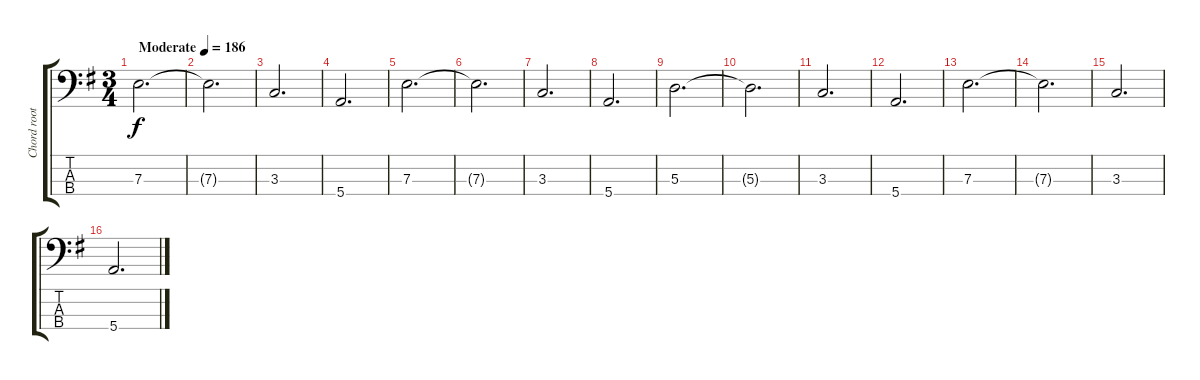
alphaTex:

\track ("Chord roots" "Chord root") {instrument electricbassfinger}
\staff {score tabs}
\tuning (G2 D2 A1 E1) {hide}
\ts (3 4)
\tempo (186 "Moderate")
\clef f4
\ks eminor
7.3.2{d dy f instrument electricbassfinger} |
7.3{t}.2{d} |
3.3.2{d} |
5.4.2{d} |
7.3.2{d} |
7.3{t}.2{d} |
3.3.2{d} |
5.4.2{d} |
5.3.2{d} |
5.3{t}.2{d} |
3.3.2{d} |
5.4.2{d} |
7.3.2{d} |
7.3{t}.2{d} |
3.3.2{d} |
5.4.2{d}
